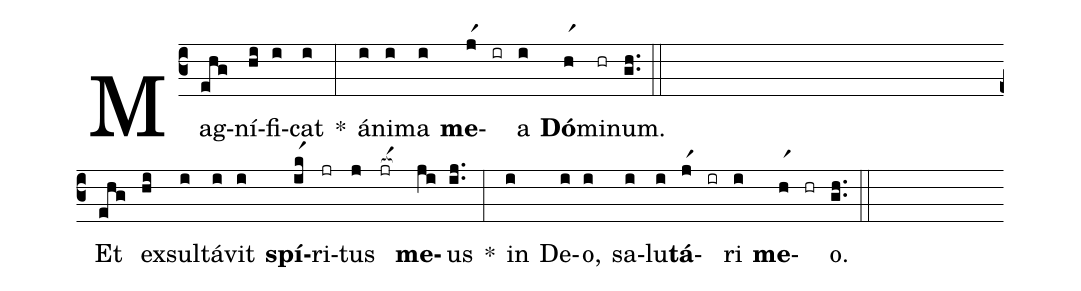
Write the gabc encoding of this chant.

%%
(c3)
Mag(ehg)ní(hi)fi(i)cat(i) *(:)
á(i)ni(i)ma(i) <b>me</b>-(jr1) (ir) a(i) <b>Dó</b>(hr1)mi(hr)num.(g.h.) (::Z)

Et(ehg) ex(hi)sul(i)tá(i)vit(i) <b>spí</b>(ikr1)ri(jr)tus(j) (jr[ocba:1{]) <b>me</b>(j[ocba:1}]i)us(i.j.) *(:)
in(i) De(i)o,(i) sa(i)lu(i)<b>tá</b>-(jr1) (ir) ri(i) <b>me</b>-(hr1) (hr) o.(g.h.) (::)
